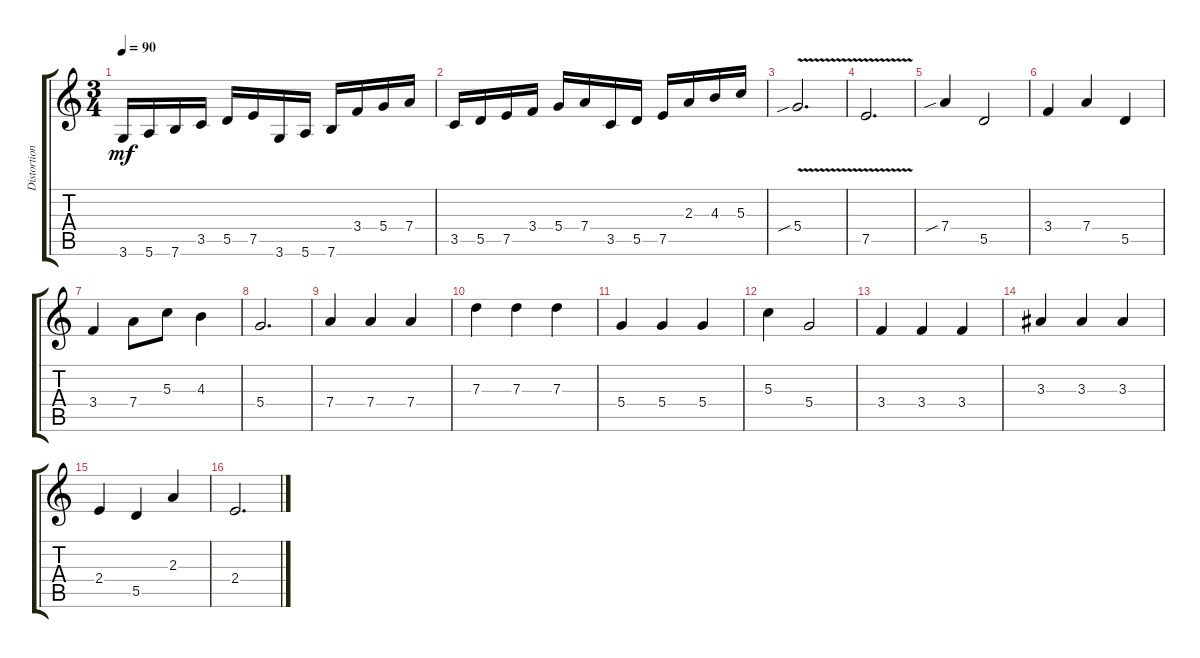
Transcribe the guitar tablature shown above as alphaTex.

\track ("Distortion Guitar" "Distortion") {instrument distortionguitar}
\staff {score tabs}
\tuning (E4 B3 G3 D3 A2 E2) {hide}
\ts (3 4)
\tempo 90
\clef g2
\ks c
3.6.16{dy mf} 5.6.16 7.6.16 3.5.16 5.5.16 7.5.16 3.6.16 5.6.16 7.6.16 3.4.16 5.4.16 7.4.16 |
3.5.16 5.5.16 7.5.16 3.4.16 5.4.16 7.4.16 3.5.16 5.5.16 7.5.16 2.3.16 4.3.16 5.3.16 |
5.4{v sib}.2{d} |
7.5{v}.2{d} |
7.4{sib}.4 5.5.2 |
3.4.4 7.4.4 5.5.4 |
3.4.4 7.4.8 5.3.8 4.3.4 |
5.4.2{d} |
7.4.4 7.4.4 7.4.4 |
7.3.4 7.3.4 7.3.4 |
5.4.4 5.4.4 5.4.4 |
5.3.4 5.4.2 |
3.4.4 3.4.4 3.4.4 |
3.3.4 3.3.4 3.3.4 |
2.4.4 5.5.4 2.3.4 |
2.4.2{d}
